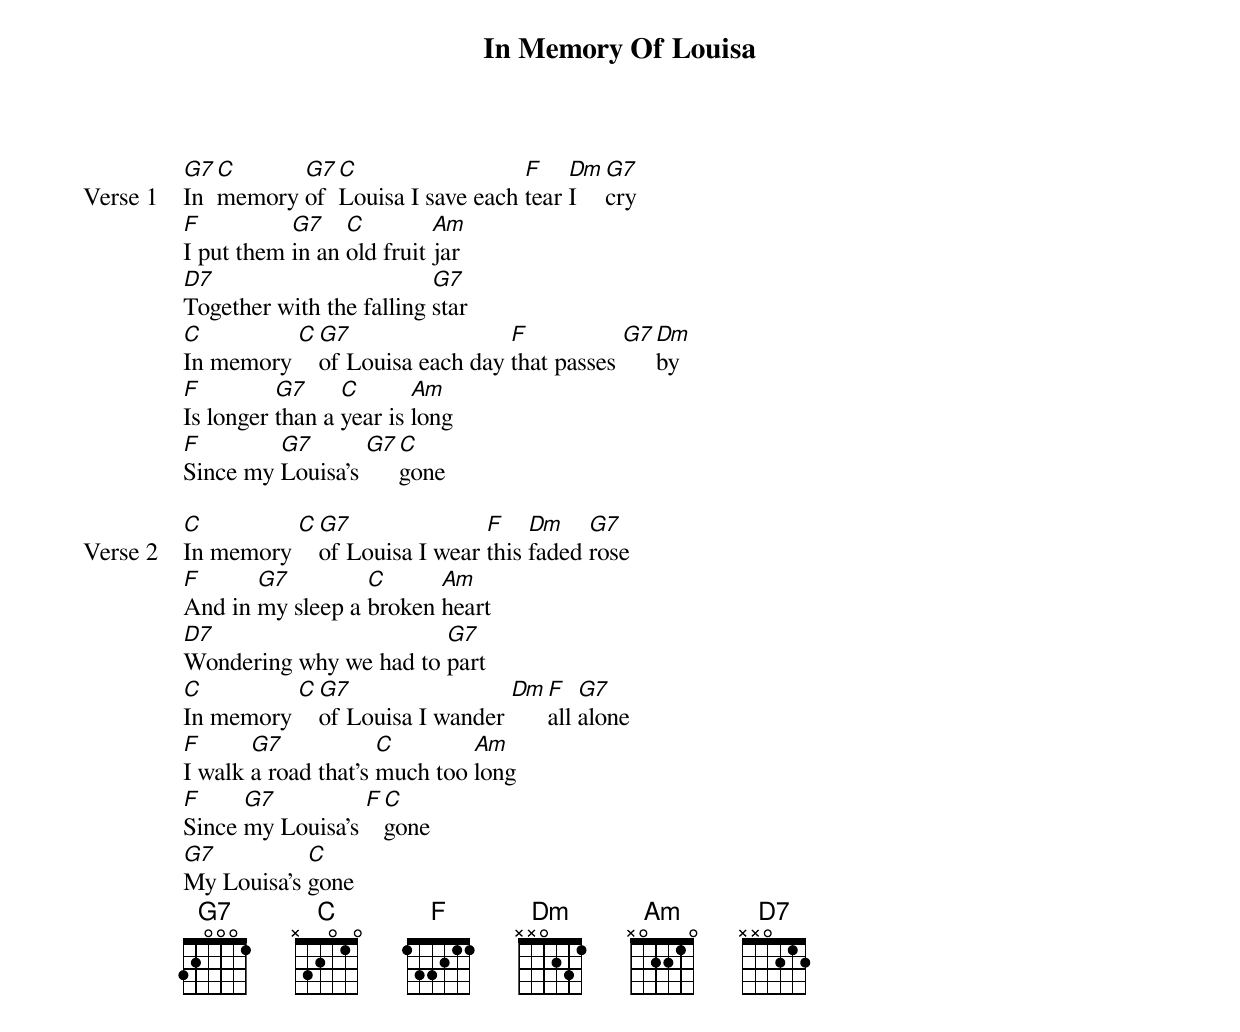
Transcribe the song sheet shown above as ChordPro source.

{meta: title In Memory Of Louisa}
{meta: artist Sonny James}
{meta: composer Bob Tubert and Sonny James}

{start_of_verse: Verse 1}
[G7]In [C]memory [G7]of [C]Louisa I save each [F]tear [Dm]I [G7]cry
[F]I put them [G7]in an [C]old fruit [Am]jar
[D7]Together with the falling [G7]star
[C]In memory [C][G7]of Louisa each day [F]that passes [G7][Dm]by
[F]Is longer [G7]than a [C]year is [Am]long
[F]Since my [G7]Louisa's [G7][C]gone
{end_of_verse}

{start_of_verse: Verse 2}
[C]In memory [C][G7]of Louisa I wear [F]this [Dm]faded [G7]rose
[F]And in [G7]my sleep a [C]broken [Am]heart
[D7]Wondering why we had to [G7]part
[C]In memory [C][G7]of Louisa I wander [Dm][F]all [G7]alone
[F]I walk [G7]a road that's [C]much too [Am]long
[F]Since [G7]my Louisa's [F][C]gone
[G7]My Louisa's [C]gone
{end_of_verse}
